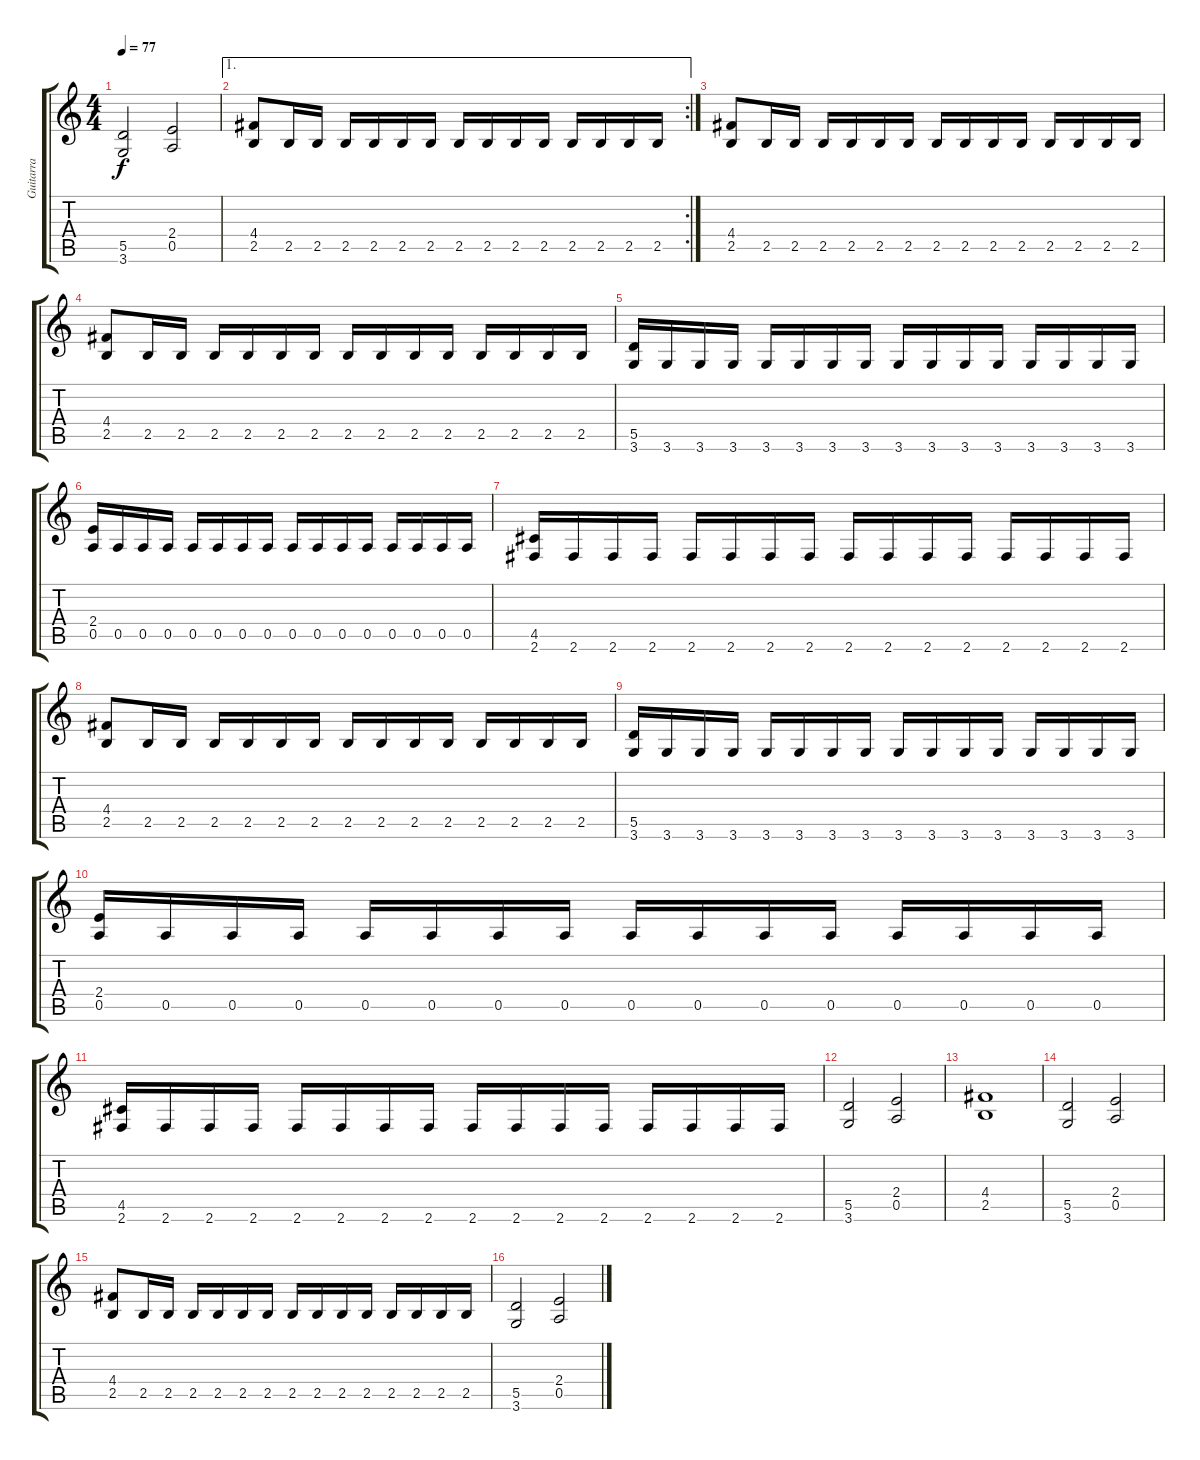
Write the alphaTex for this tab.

\track ("Guitarra" "Guitarra") {instrument distortionguitar}
\staff {score tabs}
\tuning (E4 B3 G3 D3 A2 E2) {hide}
\ts (4 4)
\tempo 77
\clef g2
\ks c
(5.5 3.6).2{dy f} (2.4 0.5).2 |
\ae 1
\rc 2
(4.4 2.5).8 2.5.16 2.5.16 2.5.16 2.5.16 2.5.16 2.5.16 2.5.16 2.5.16 2.5.16 2.5.16 2.5.16 2.5.16 2.5.16 2.5.16 |
(4.4 2.5).8 2.5.16 2.5.16 2.5.16 2.5.16 2.5.16 2.5.16 2.5.16 2.5.16 2.5.16 2.5.16 2.5.16 2.5.16 2.5.16 2.5.16 |
(4.4 2.5).8 2.5.16 2.5.16 2.5.16 2.5.16 2.5.16 2.5.16 2.5.16 2.5.16 2.5.16 2.5.16 2.5.16 2.5.16 2.5.16 2.5.16 |
(5.5 3.6).16 3.6.16 3.6.16 3.6.16 3.6.16 3.6.16 3.6.16 3.6.16 3.6.16 3.6.16 3.6.16 3.6.16 3.6.16 3.6.16 3.6.16 3.6.16 |
(2.4 0.5).16 0.5.16 0.5.16 0.5.16 0.5.16 0.5.16 0.5.16 0.5.16 0.5.16 0.5.16 0.5.16 0.5.16 0.5.16 0.5.16 0.5.16 0.5.16 |
(4.5 2.6).16 2.6.16 2.6.16 2.6.16 2.6.16 2.6.16 2.6.16 2.6.16 2.6.16 2.6.16 2.6.16 2.6.16 2.6.16 2.6.16 2.6.16 2.6.16 |
(4.4 2.5).8 2.5.16 2.5.16 2.5.16 2.5.16 2.5.16 2.5.16 2.5.16 2.5.16 2.5.16 2.5.16 2.5.16 2.5.16 2.5.16 2.5.16 |
(5.5 3.6).16 3.6.16 3.6.16 3.6.16 3.6.16 3.6.16 3.6.16 3.6.16 3.6.16 3.6.16 3.6.16 3.6.16 3.6.16 3.6.16 3.6.16 3.6.16 |
(2.4 0.5).16 0.5.16 0.5.16 0.5.16 0.5.16 0.5.16 0.5.16 0.5.16 0.5.16 0.5.16 0.5.16 0.5.16 0.5.16 0.5.16 0.5.16 0.5.16 |
(4.5 2.6).16 2.6.16 2.6.16 2.6.16 2.6.16 2.6.16 2.6.16 2.6.16 2.6.16 2.6.16 2.6.16 2.6.16 2.6.16 2.6.16 2.6.16 2.6.16 |
(5.5 3.6).2 (2.4 0.5).2 |
(4.4 2.5).1 |
(5.5 3.6).2 (2.4 0.5).2 |
(4.4 2.5).8 2.5.16 2.5.16 2.5.16 2.5.16 2.5.16 2.5.16 2.5.16 2.5.16 2.5.16 2.5.16 2.5.16 2.5.16 2.5.16 2.5.16 |
(5.5 3.6).2 (2.4 0.5).2
